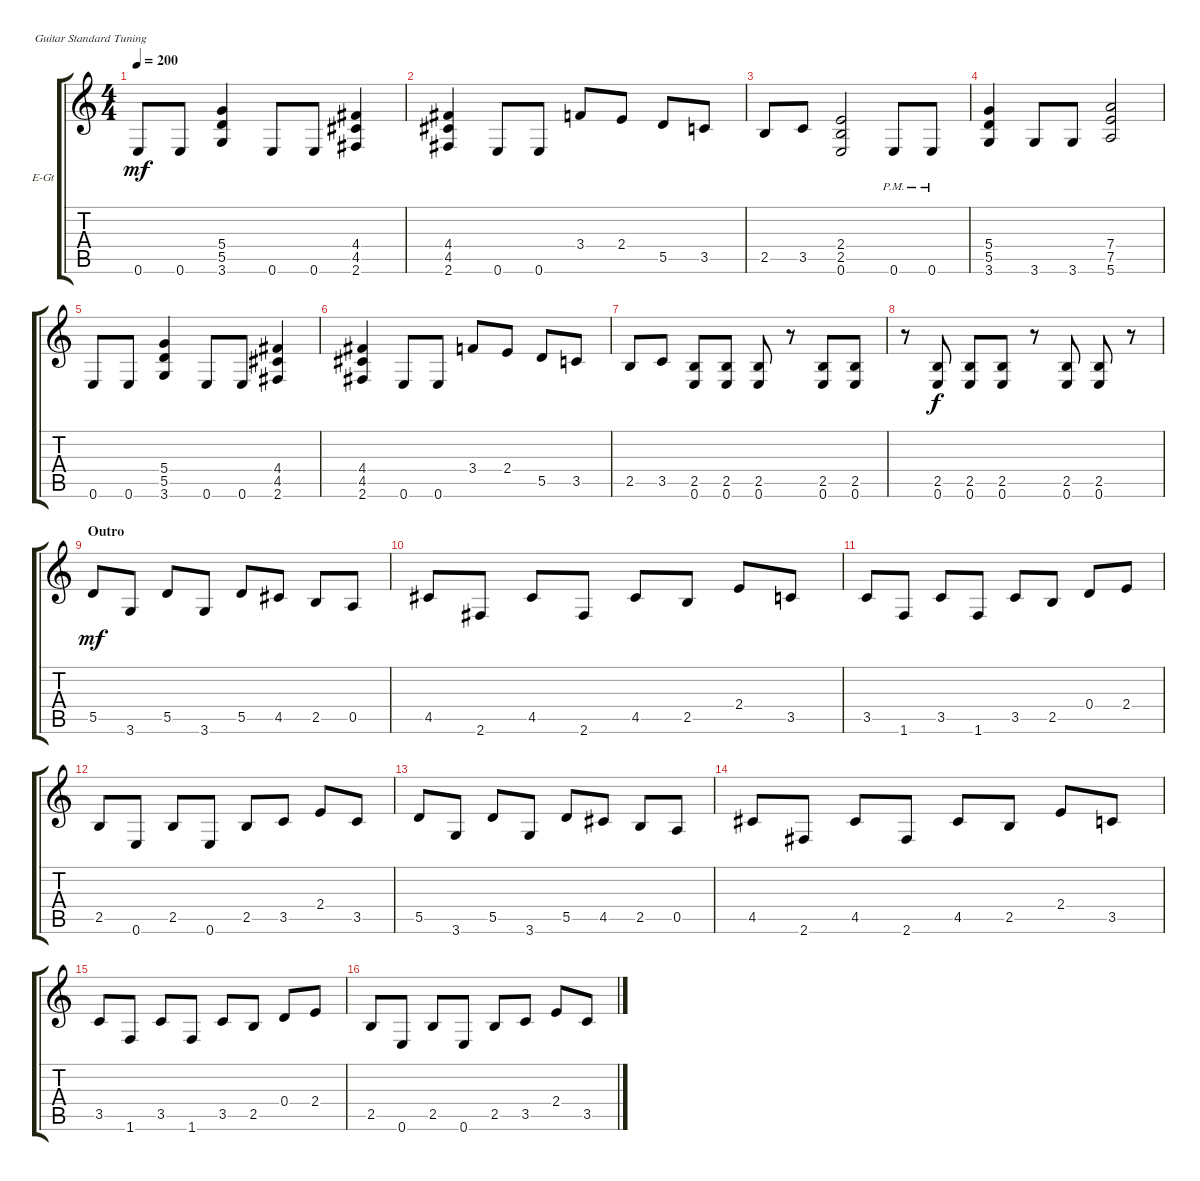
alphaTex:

\defaultSystemsLayout 4
\bracketExtendMode groupsimilarinstruments
\firstSystemTrackNameOrientation horizontal
\otherSystemsTrackNameOrientation horizontal
\track ("Gtr2" "E-Gt") {instrument distortionguitar}
\staff {score tabs}
\tuning (E4 B3 G3 D3 A2 E2)
\ts (4 4)
\tempo 200
\clef g2
\ks c
0.6.8{dy mf} 0.6.8 (3.6 5.5 5.4).4 0.6.8 0.6.8 (2.6 4.5 4.4).4 |
(2.6 4.5 4.4).4 0.6.8 0.6.8 3.4.8 2.4.8 5.5.8 3.5.8 |
2.5.8 3.5.8 (0.6 2.5 2.4).2 0.6{pm}.8 0.6{pm}.8 |
(3.6 5.5 5.4).4 3.6.8 3.6.8 (5.6 7.5 7.4).2 |
0.6.8 0.6.8 (3.6 5.5 5.4).4 0.6.8 0.6.8 (2.6 4.5 4.4).4 |
(2.6 4.5 4.4).4 0.6.8 0.6.8 3.4.8 2.4.8 5.5.8 3.5.8 |
2.5.8 3.5.8 (0.6 2.5).8 (0.6 2.5).8 (0.6 2.5).8 r.8 (0.6 2.5).8 (0.6 2.5).8 |
r.8 (0.6 2.5).8{dy f} (2.5 0.6).8 (2.5 0.6).8 r.8 (2.5 0.6).8 (2.5 0.6).8 r.8 |
\section ("" "Outro")
5.5.8{dy mf} 3.6.8 5.5.8 3.6.8 5.5.8 4.5.8 2.5.8 0.5.8 |
4.5.8 2.6.8 4.5.8 2.6.8 4.5.8 2.5.8 2.4.8 3.5.8 |
3.5.8 1.6.8 3.5.8 1.6.8 3.5.8 2.5.8 0.4.8 2.4.8 |
2.5.8 0.6.8 2.5.8 0.6.8 2.5.8 3.5.8 2.4.8 3.5.8 |
5.5.8 3.6.8 5.5.8 3.6.8 5.5.8 4.5.8 2.5.8 0.5.8 |
4.5.8 2.6.8 4.5.8 2.6.8 4.5.8 2.5.8 2.4.8 3.5.8 |
3.5.8 1.6.8 3.5.8 1.6.8 3.5.8 2.5.8 0.4.8 2.4.8 |
2.5.8 0.6.8 2.5.8 0.6.8 2.5.8 3.5.8 2.4.8 3.5.8
